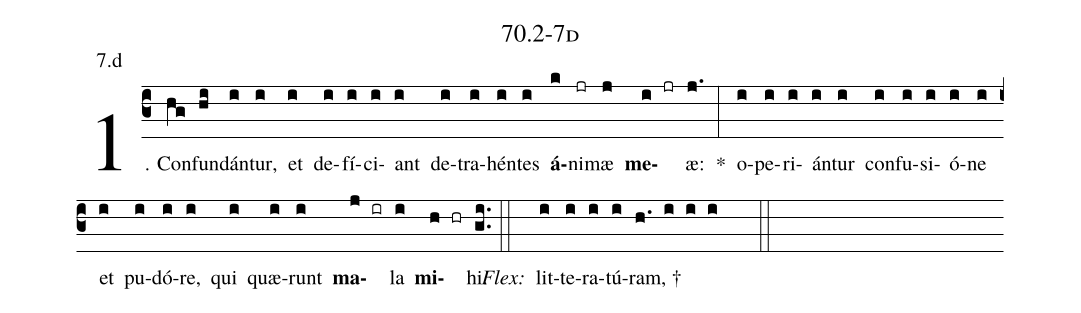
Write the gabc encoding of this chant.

name: 70.2-7d;
annotation: 7.d;
%%
(c3)1. Con(hg)fun(hi)dán(i)tur,(i) et(i) de(i)fí(i)ci(i)ant(i) de(i)tra(i)hén(i)tes(i) <b>á</b>(k)ni(jr)mæ(j) <b>me</b>(i jr)æ:(j.) *(:) o(i)pe(i)ri(i)án(i)tur(i) con(i)fu(i)si(i)ó(i)ne(i) et(i) pu(i)dó(i)re,(i) qui(i) quæ(i)runt(i) <b>ma</b>(j ir)la(i) <b>mi</b>(h hr)hi.(gi..) (::)
<i>Flex:</i>()  lit(i)te(i)ra(i)tú(i)ram, †(h. i i i  ::)
